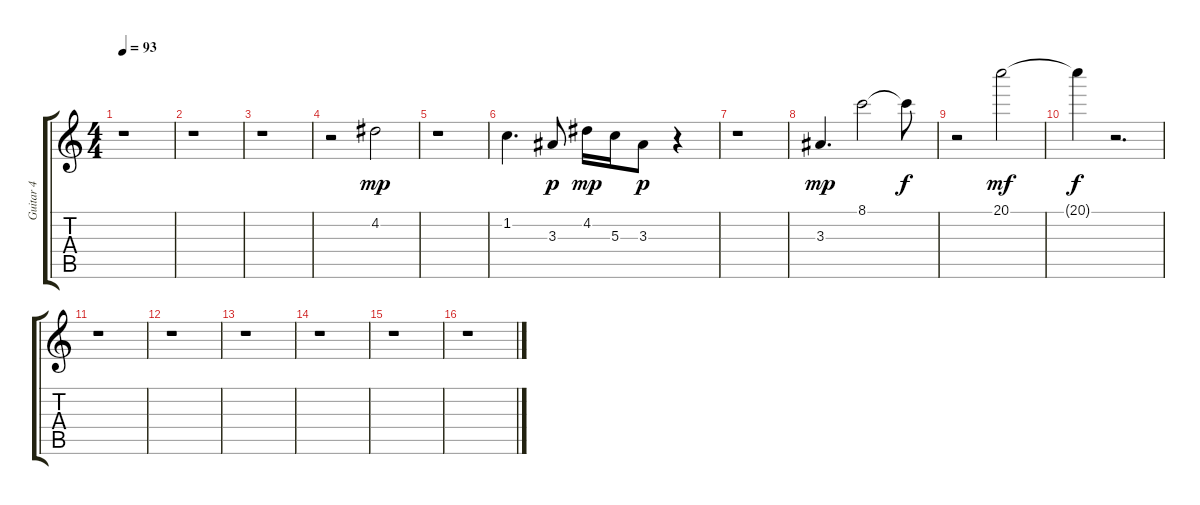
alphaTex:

\track ("Guitar 4" "Guitar 4") {instrument electricguitarjazz}
\staff {score tabs}
\tuning (E4 B3 G3 D3 A2 E2) {hide}
\ts (4 4)
\tempo 93
\clef g2
\ks c
r.1{dy mp} |
r.1 |
r.1 |
r.2 4.2.2 |
r.1 |
1.2.4{d} 3.3.8{dy p} 4.2.16{dy mp} 5.3.16 3.3.8{dy p} r.4 |
r.1 |
3.3.4{d dy mp} 8.1.2 8.1{t}.8{dy f} |
r.2 20.1.2{dy mf} |
20.1{t}.4{dy f} r.2{d} |
r.1 |
r.1 |
r.1 |
r.1 |
r.1 |
r.1
